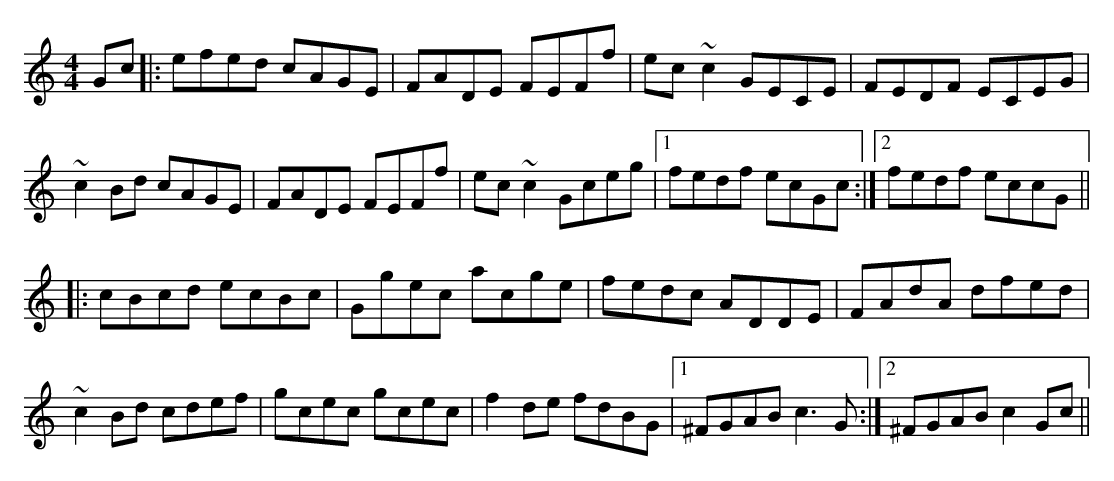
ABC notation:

X:1
M:4/4
K:C
Gc|:efed cAGE|FADE FEFf|ec~c2 GECE|FEDF ECEG|
~c2Bd cAGE|FADE FEFf|ec~c2 Gceg|1 fedf ecGc:|2 fedf eccG||
|:cBcd ecBc|Ggec acge|fedc ADDE|FAdA dfed|
~c2Bd cdef|gcec gcec|f2de fdBG|1 ^FGAB c3G:|2 ^FGAB c2Gc||
